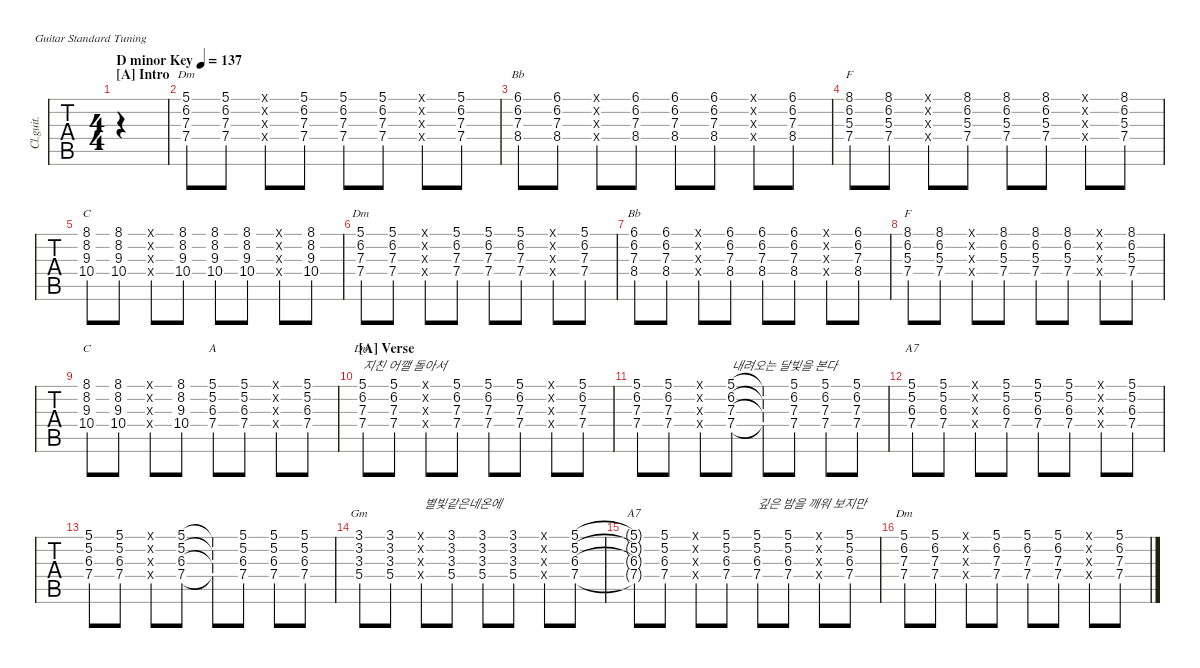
\defaultSystemsLayout 4
\hideDynamics
\bracketExtendMode nobrackets
\track ("Guitar2" "Cl.guit.") {defaultSystemsLayout 4 instrument electricguitarclean}
\staff {tabs}
\tuning (E4 B3 G3 D3 A2 E2)
\chord ("Dm" 1 3 2 0 x x) {showdiagram false showfingering false}
\chord ("Bb" 1 3 3 3 1 x) {showdiagram false showfingering false barre 1}
\chord ("F" 1 1 2 3 3 1) {showdiagram false showfingering false barre (1 1)}
\chord ("C" 0 1 0 2 3 0) {showdiagram false showfingering false}
\chord ("A" 0 2 0 2 0 0) {showdiagram false showfingering false}
\chord ("A7" 5 5 6 7 x x) {firstfret 5 showdiagram false showfingering false barre 5}
\chord ("Gm" 3 3 4 5 5 3) {showdiagram false showfingering false barre (3 3)}
\chord ("Dm" 5 6 7 7 x x) {firstfret 5 showdiagram false showfingering false}
\ts (4 4)
\section ("A" "Intro")
\tempo (137 "D minor Key")
\clef g2
\ks f
|
(7.4{acc forcenatural} 7.3{acc forcenatural} 6.2{acc forcenatural} 5.1{acc forcenatural}).8{ch "Dm"} (7.4{acc forcenatural} 7.3{acc forcenatural} 6.2{acc forcenatural} 5.1{acc forcenatural}).8 (0.4{x acc forcenatural} 2.3{x acc forcenatural} 3.2{x acc forcenatural} 1.1{x acc forcenatural}).8 (7.4{acc forcenatural} 7.3{acc forcenatural} 6.2{acc forcenatural} 5.1{acc forcenatural}).8 (7.4{acc forcenatural} 7.3{acc forcenatural} 6.2{acc forcenatural} 5.1{acc forcenatural}).8 (7.4{acc forcenatural} 7.3{acc forcenatural} 6.2{acc forcenatural} 5.1{acc forcenatural}).8 (0.4{x acc forcenatural} 2.3{x acc forcenatural} 3.2{x acc forcenatural} 1.1{x acc forcenatural}).8 (7.4{acc forcenatural} 7.3{acc forcenatural} 6.2{acc forcenatural} 5.1{acc forcenatural}).8 |
(8.4{acc b} 7.3{acc forcenatural} 6.2{acc forcenatural} 6.1{acc b}).8{ch "Bb"} (8.4{acc b} 7.3{acc forcenatural} 6.2{acc forcenatural} 6.1{acc b}).8 (3.4{x acc forcenatural} 3.3{x acc b} 3.2{x acc forcenatural} 1.1{x acc forcenatural}).8 (8.4{acc b} 7.3{acc forcenatural} 6.2{acc forcenatural} 6.1{acc b}).8 (8.4{acc b} 7.3{acc forcenatural} 6.2{acc forcenatural} 6.1{acc b}).8 (8.4{acc b} 7.3{acc forcenatural} 6.2{acc forcenatural} 6.1{acc b}).8 (3.4{x acc forcenatural} 3.3{x acc b} 3.2{x acc forcenatural} 1.1{x acc forcenatural}).8 (8.4{acc b} 7.3{acc forcenatural} 6.2{acc forcenatural} 6.1{acc b}).8 |
(7.4{acc forcenatural} 5.3{acc forcenatural} 6.2{acc forcenatural} 8.1{acc forcenatural}).8{ch "F"} (7.4{acc forcenatural} 5.3{acc forcenatural} 6.2{acc forcenatural} 8.1{acc forcenatural}).8 (3.4{x acc forcenatural} 2.3{x acc forcenatural} 1.2{x acc forcenatural} 1.1{x acc forcenatural}).8 (7.4{acc forcenatural} 5.3{acc forcenatural} 6.2{acc forcenatural} 8.1{acc forcenatural}).8 (7.4{acc forcenatural} 5.3{acc forcenatural} 6.2{acc forcenatural} 8.1{acc forcenatural}).8 (7.4{acc forcenatural} 5.3{acc forcenatural} 6.2{acc forcenatural} 8.1{acc forcenatural}).8 (3.4{x acc forcenatural} 2.3{x acc forcenatural} 1.2{x acc forcenatural} 1.1{x acc forcenatural}).8 (7.4{acc forcenatural} 5.3{acc forcenatural} 6.2{acc forcenatural} 8.1{acc forcenatural}).8 |
(10.4{acc forcenatural} 9.3{acc forcenatural} 8.2{acc forcenatural} 8.1{acc forcenatural}).8{ch "C"} (10.4{acc forcenatural} 9.3{acc forcenatural} 8.2{acc forcenatural} 8.1{acc forcenatural}).8 (2.4{x acc forcenatural} 0.3{x acc forcenatural} 1.2{x acc forcenatural} 0.1{x acc forcenatural}).8 (10.4{acc forcenatural} 9.3{acc forcenatural} 8.2{acc forcenatural} 8.1{acc forcenatural}).8 (10.4{acc forcenatural} 9.3{acc forcenatural} 8.2{acc forcenatural} 8.1{acc forcenatural}).8 (10.4{acc forcenatural} 9.3{acc forcenatural} 8.2{acc forcenatural} 8.1{acc forcenatural}).8 (2.4{x acc forcenatural} 0.3{x acc forcenatural} 1.2{x acc forcenatural} 0.1{x acc forcenatural}).8 (10.4{acc forcenatural} 9.3{acc forcenatural} 8.2{acc forcenatural} 8.1{acc forcenatural}).8 |
(7.4{acc forcenatural} 7.3{acc forcenatural} 6.2{acc forcenatural} 5.1{acc forcenatural}).8{ch "Dm"} (7.4{acc forcenatural} 7.3{acc forcenatural} 6.2{acc forcenatural} 5.1{acc forcenatural}).8 (0.4{x acc forcenatural} 2.3{x acc forcenatural} 3.2{x acc forcenatural} 1.1{x acc forcenatural}).8 (7.4{acc forcenatural} 7.3{acc forcenatural} 6.2{acc forcenatural} 5.1{acc forcenatural}).8 (7.4{acc forcenatural} 7.3{acc forcenatural} 6.2{acc forcenatural} 5.1{acc forcenatural}).8 (7.4{acc forcenatural} 7.3{acc forcenatural} 6.2{acc forcenatural} 5.1{acc forcenatural}).8 (0.4{x acc forcenatural} 2.3{x acc forcenatural} 3.2{x acc forcenatural} 1.1{x acc forcenatural}).8 (7.4{acc forcenatural} 7.3{acc forcenatural} 6.2{acc forcenatural} 5.1{acc forcenatural}).8 |
(8.4{acc b} 7.3{acc forcenatural} 6.2{acc forcenatural} 6.1{acc b}).8{ch "Bb"} (8.4{acc b} 7.3{acc forcenatural} 6.2{acc forcenatural} 6.1{acc b}).8 (3.4{x acc forcenatural} 3.3{x acc b} 3.2{x acc forcenatural} 1.1{x acc forcenatural}).8 (8.4{acc b} 7.3{acc forcenatural} 6.2{acc forcenatural} 6.1{acc b}).8 (8.4{acc b} 7.3{acc forcenatural} 6.2{acc forcenatural} 6.1{acc b}).8 (8.4{acc b} 7.3{acc forcenatural} 6.2{acc forcenatural} 6.1{acc b}).8 (3.4{x acc forcenatural} 3.3{x acc b} 3.2{x acc forcenatural} 1.1{x acc forcenatural}).8 (8.4{acc b} 7.3{acc forcenatural} 6.2{acc forcenatural} 6.1{acc b}).8 |
(7.4{acc forcenatural} 5.3{acc forcenatural} 6.2{acc forcenatural} 8.1{acc forcenatural}).8{ch "F"} (7.4{acc forcenatural} 5.3{acc forcenatural} 6.2{acc forcenatural} 8.1{acc forcenatural}).8 (3.4{x acc forcenatural} 2.3{x acc forcenatural} 1.2{x acc forcenatural} 1.1{x acc forcenatural}).8 (7.4{acc forcenatural} 5.3{acc forcenatural} 6.2{acc forcenatural} 8.1{acc forcenatural}).8 (7.4{acc forcenatural} 5.3{acc forcenatural} 6.2{acc forcenatural} 8.1{acc forcenatural}).8 (7.4{acc forcenatural} 5.3{acc forcenatural} 6.2{acc forcenatural} 8.1{acc forcenatural}).8 (3.4{x acc forcenatural} 2.3{x acc forcenatural} 1.2{x acc forcenatural} 1.1{x acc forcenatural}).8 (7.4{acc forcenatural} 5.3{acc forcenatural} 6.2{acc forcenatural} 8.1{acc forcenatural}).8 |
(10.4{acc forcenatural} 9.3{acc forcenatural} 8.2{acc forcenatural} 8.1{acc forcenatural}).8{ch "C"} (10.4{acc forcenatural} 9.3{acc forcenatural} 8.2{acc forcenatural} 8.1{acc forcenatural}).8 (2.4{x acc forcenatural} 0.3{x acc forcenatural} 1.2{x acc forcenatural} 0.1{x acc forcenatural}).8 (10.4{acc forcenatural} 9.3{acc forcenatural} 8.2{acc forcenatural} 8.1{acc forcenatural}).8 (5.2{acc forcenatural} 7.4{acc forcenatural} 6.3{acc b} 5.1{acc forcenatural}).8{ch "A"} (5.2{acc forcenatural} 7.4{acc forcenatural} 6.3{acc b} 5.1{acc forcenatural}).8 (2.2{x acc b} 2.4{x acc forcenatural} 0.3{x acc forcenatural} 0.1{x acc forcenatural}).8 (5.2{acc forcenatural} 7.4{acc forcenatural} 6.3{acc b} 5.1{acc forcenatural}).8 |
\section ("A" "Verse")
(7.4{acc forcenatural} 7.3{acc forcenatural} 6.2{acc forcenatural} 5.1{acc forcenatural}).8{ch "Dm" txt "지친 어깰 돌아서"} (7.4{acc forcenatural} 7.3{acc forcenatural} 6.2{acc forcenatural} 5.1{acc forcenatural}).8 (0.4{x acc forcenatural} 2.3{x acc forcenatural} 3.2{x acc forcenatural} 1.1{x acc forcenatural}).8 (7.4{acc forcenatural} 7.3{acc forcenatural} 6.2{acc forcenatural} 5.1{acc forcenatural}).8 (7.4{acc forcenatural} 7.3{acc forcenatural} 6.2{acc forcenatural} 5.1{acc forcenatural}).8 (7.4{acc forcenatural} 7.3{acc forcenatural} 6.2{acc forcenatural} 5.1{acc forcenatural}).8 (0.4{x acc forcenatural} 2.3{x acc forcenatural} 3.2{x acc forcenatural} 1.1{x acc forcenatural}).8 (7.4{acc forcenatural} 7.3{acc forcenatural} 6.2{acc forcenatural} 5.1{acc forcenatural}).8 |
(7.4{acc forcenatural} 7.3{acc forcenatural} 6.2{acc forcenatural} 5.1{acc forcenatural}).8 (7.4{acc forcenatural} 7.3{acc forcenatural} 6.2{acc forcenatural} 5.1{acc forcenatural}).8 (0.4{x acc forcenatural} 2.3{x acc forcenatural} 3.2{x acc forcenatural} 1.1{x acc forcenatural}).8 (7.4{acc forcenatural} 7.3{acc forcenatural} 6.2{acc forcenatural} 5.1{acc forcenatural}).8{txt "내려오는 달빛을 본다"} (7.4{t acc forcenatural} 7.3{t acc forcenatural} 6.2{t acc forcenatural} 5.1{t acc forcenatural}).8 (7.4{acc forcenatural} 7.3{acc forcenatural} 6.2{acc forcenatural} 5.1{acc forcenatural}).8 (7.4{acc forcenatural} 7.3{acc forcenatural} 6.2{acc forcenatural} 5.1{acc forcenatural}).8 (7.4{acc forcenatural} 7.3{acc forcenatural} 6.2{acc forcenatural} 5.1{acc forcenatural}).8 |
(5.2{acc forcenatural} 7.4{acc forcenatural} 6.3{acc b} 5.1{acc forcenatural}).8{ch "A7"} (5.2{acc forcenatural} 7.4{acc forcenatural} 6.3{acc b} 5.1{acc forcenatural}).8 (2.4{x acc forcenatural} 0.3{x acc forcenatural} 2.2{x acc b} 0.1{x acc forcenatural}).8 (5.2{acc forcenatural} 7.4{acc forcenatural} 6.3{acc b} 5.1{acc forcenatural}).8 (5.2{acc forcenatural} 7.4{acc forcenatural} 6.3{acc b} 5.1{acc forcenatural}).8 (5.2{acc forcenatural} 7.4{acc forcenatural} 6.3{acc b} 5.1{acc forcenatural}).8 (2.4{x acc forcenatural} 0.3{x acc forcenatural} 2.2{x acc b} 0.1{x acc forcenatural}).8 (5.2{acc forcenatural} 7.4{acc forcenatural} 6.3{acc b} 5.1{acc forcenatural}).8 |
(5.2{acc forcenatural} 7.4{acc forcenatural} 6.3{acc b} 5.1{acc forcenatural}).8 (5.2{acc forcenatural} 7.4{acc forcenatural} 6.3{acc b} 5.1{acc forcenatural}).8 (2.4{x acc forcenatural} 0.3{x acc forcenatural} 2.2{x acc b} 3.1{x acc forcenatural}).8 (5.2{acc forcenatural} 7.4{acc forcenatural} 6.3{acc b} 5.1{acc forcenatural}).8 (5.2{t acc forcenatural} 7.4{t acc forcenatural} 6.3{t acc b} 5.1{t acc forcenatural}).8 (5.2{acc forcenatural} 7.4{acc forcenatural} 6.3{acc b} 5.1{acc forcenatural}).8 (5.2{acc forcenatural} 7.4{acc forcenatural} 6.3{acc b} 5.1{acc forcenatural}).8 (5.2{acc forcenatural} 7.4{acc forcenatural} 6.3{acc b} 5.1{acc forcenatural}).8 |
(5.4{acc forcenatural} 3.3{acc b} 3.2{acc forcenatural} 3.1{acc forcenatural}).8{ch "Gm"} (5.4{acc forcenatural} 3.3{acc b} 3.2{acc forcenatural} 3.1{acc forcenatural}).8 (5.4{x acc forcenatural} 4.3{x acc forcenatural} 3.2{x acc forcenatural} 3.1{x acc forcenatural}).8{txt " 별빛같은네온에"} (5.4{acc forcenatural} 3.3{acc b} 3.2{acc forcenatural} 3.1{acc forcenatural}).8 (5.4{acc forcenatural} 3.3{acc b} 3.2{acc forcenatural} 3.1{acc forcenatural}).8 (5.4{acc forcenatural} 3.3{acc b} 3.2{acc forcenatural} 3.1{acc forcenatural}).8 (5.4{x acc forcenatural} 4.3{x acc forcenatural} 3.2{x acc forcenatural} 3.1{x acc forcenatural}).8 (5.2{acc forcenatural} 7.4{acc forcenatural} 6.3{acc b} 5.1{acc forcenatural}).8 |
(5.2{t acc forcenatural} 7.4{t acc forcenatural} 6.3{t acc b} 5.1{t acc forcenatural}).8{ch "A7"} (5.2{acc forcenatural} 7.4{acc forcenatural} 6.3{acc b} 5.1{acc forcenatural}).8 (2.4{x acc forcenatural} 0.3{x acc forcenatural} 2.2{x acc b} 0.1{x acc forcenatural}).8 (5.2{acc forcenatural} 7.4{acc forcenatural} 6.3{acc b} 5.1{acc forcenatural}).8 (7.4{acc forcenatural} 6.3{acc b} 5.2{acc forcenatural} 5.1{acc forcenatural}).8{txt "깊은 밤을 깨워 보지만"} (5.2{acc forcenatural} 7.4{acc forcenatural} 6.3{acc b} 5.1{acc forcenatural}).8 (0.3{x acc forcenatural} 2.2{x acc b} 0.1{x acc forcenatural} 0.4{x acc forcenatural}).8 (5.2{acc forcenatural} 7.4{acc forcenatural} 6.3{acc b} 5.1{acc forcenatural}).8 |
(7.4{acc forcenatural} 7.3{acc forcenatural} 6.2{acc forcenatural} 5.1{acc forcenatural}).8{ch "Dm"} (7.4{acc forcenatural} 7.3{acc forcenatural} 6.2{acc forcenatural} 5.1{acc forcenatural}).8 (0.4{x acc forcenatural} 2.3{x acc forcenatural} 3.2{x acc forcenatural} 1.1{x acc forcenatural}).8 (7.4{acc forcenatural} 7.3{acc forcenatural} 6.2{acc forcenatural} 5.1{acc forcenatural}).8 (7.4{acc forcenatural} 7.3{acc forcenatural} 6.2{acc forcenatural} 5.1{acc forcenatural}).8 (7.4{acc forcenatural} 7.3{acc forcenatural} 6.2{acc forcenatural} 5.1{acc forcenatural}).8 (0.4{x acc forcenatural} 2.3{x acc forcenatural} 3.2{x acc forcenatural} 1.1{x acc forcenatural}).8 (7.4{acc forcenatural} 7.3{acc forcenatural} 6.2{acc forcenatural} 5.1{acc forcenatural}).8
